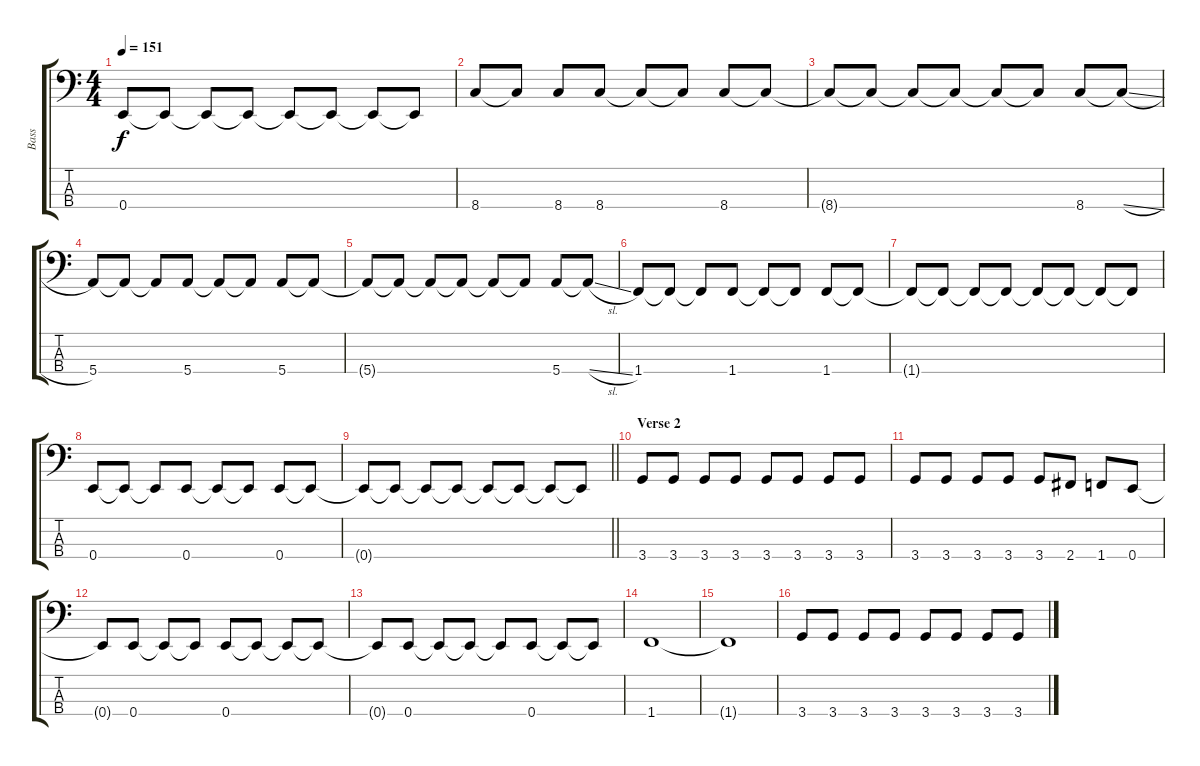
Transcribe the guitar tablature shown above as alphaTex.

\track ("Bass" "Bass") {instrument electricbassfinger}
\staff {score tabs}
\tuning (G2 D2 A1 E1) {hide}
\ts (4 4)
\tempo 151
\clef f4
\ks c
0.4{t}.8{dy f} 0.4{t}.8 0.4{t}.8 0.4{t}.8 0.4{t}.8 0.4{t}.8 0.4{t}.8 0.4{t}.8 |
8.4.8 8.4{t}.8 8.4.8 8.4.8 8.4{t}.8 8.4{t}.8 8.4.8 8.4{t}.8 |
8.4{t}.8 8.4{t}.8 8.4{t}.8 8.4{t}.8 8.4{t}.8 8.4{t}.8 8.4.8 8.4{sl t}.8 |
5.4.8 5.4{t}.8 5.4{t}.8 5.4.8 5.4{t}.8 5.4{t}.8 5.4.8 5.4{t}.8 |
5.4{t}.8 5.4{t}.8 5.4{t}.8 5.4{t}.8 5.4{t}.8 5.4{t}.8 5.4.8 5.4{sl t}.8 |
1.4.8 1.4{t}.8 1.4{t}.8 1.4.8 1.4{t}.8 1.4{t}.8 1.4.8 1.4{t}.8 |
1.4{t}.8 1.4{t}.8 1.4{t}.8 1.4{t}.8 1.4{t}.8 1.4{t}.8 1.4{t}.8 1.4{t}.8 |
0.4.8 0.4{t}.8 0.4{t}.8 0.4.8 0.4{t}.8 0.4{t}.8 0.4.8 0.4{t}.8 |
\barLineRight lightlight
0.4{t}.8 0.4{t}.8 0.4{t}.8 0.4{t}.8 0.4{t}.8 0.4{t}.8 0.4{t}.8 0.4{t}.8 |
\section ("" "Verse 2")
3.4.8 3.4.8 3.4.8 3.4.8 3.4.8 3.4.8 3.4.8 3.4.8 |
3.4.8 3.4.8 3.4.8 3.4.8 3.4.8 2.4.8 1.4.8 0.4.8 |
0.4{t}.8 0.4.8 0.4{t}.8 0.4{t}.8 0.4.8 0.4{t}.8 0.4{t}.8 0.4{t}.8 |
0.4{t}.8 0.4.8 0.4{t}.8 0.4{t}.8 0.4{t}.8 0.4.8 0.4{t}.8 0.4{t}.8 |
1.4.1 |
1.4{t}.1 |
3.4.8 3.4.8 3.4.8 3.4.8 3.4.8 3.4.8 3.4.8 3.4.8
